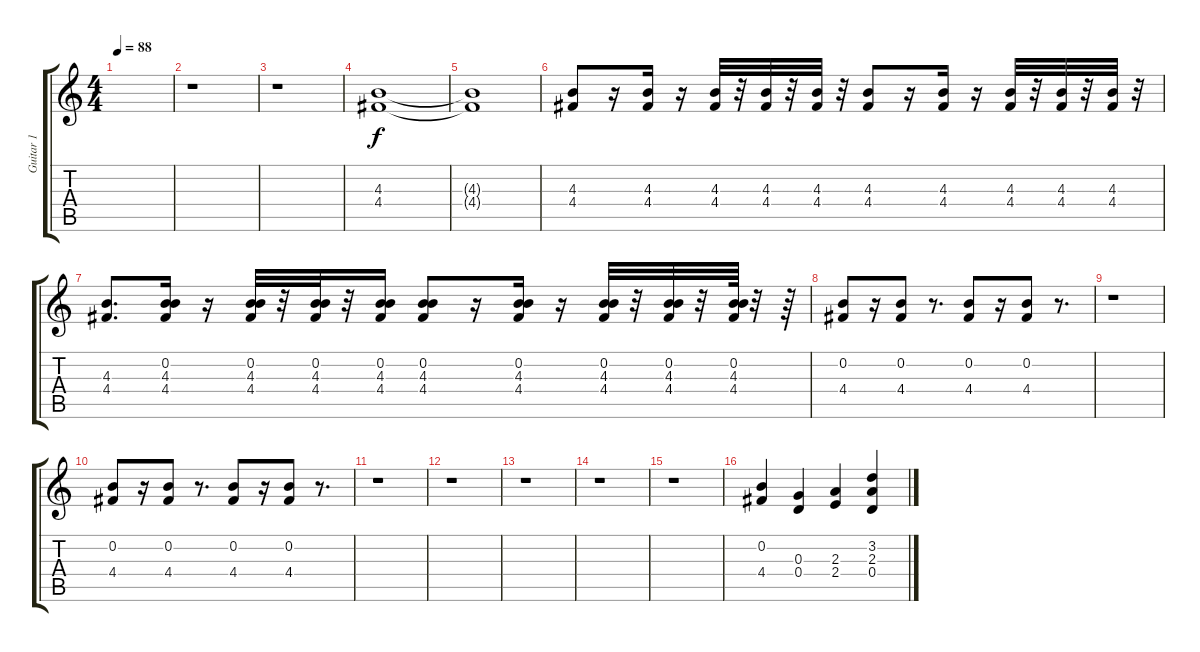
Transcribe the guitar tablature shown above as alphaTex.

\track ("Guitar 1" "Guitar 1") {instrument distortionguitar}
\staff {score tabs}
\tuning (E4 B3 G3 D3 A2 D2) {hide}
\ts (4 4)
\tempo 88
\clef g2
\ks c
|
r.1 |
r.1 |
(4.3 4.4).1 |
(4.3{t} 4.4{t}).1 |
(4.3 4.4).8 r.16 (4.3 4.4).16 r.16 (4.3 4.4).32 r.32 (4.3 4.4).32 r.32 (4.3 4.4).32 r.32 (4.3 4.4).8 r.16 (4.3 4.4).16 r.16 (4.3 4.4).32 r.32 (4.3 4.4).32 r.32 (4.3 4.4).32 r.32 |
(4.3 4.4).8{d} (0.2 4.3 4.4).16 r.16 (0.2 4.3 4.4).32 r.32 (0.2 4.3 4.4).32 r.32 (0.2 4.3 4.4).16 (0.2 4.3 4.4).8 r.16 (0.2 4.3 4.4).16 r.16 (0.2 4.3 4.4).32 r.32 (0.2 4.3 4.4).32 r.32 (0.2 4.3 4.4).64 r.32 r.64 |
(0.2 4.4).8 r.16 (0.2 4.4).8 r.8{d} (0.2 4.4).8 r.16 (0.2 4.4).8 r.8{d} |
r.1 |
(0.2 4.4).8 r.16 (0.2 4.4).8 r.8{d} (0.2 4.4).8 r.16 (0.2 4.4).8 r.8{d} |
r.1 |
r.1 |
r.1 |
r.1 |
r.1 |
(0.2 4.4).4 (0.3 0.4).4 (2.3 2.4).4 (3.2 2.3 0.4).4
